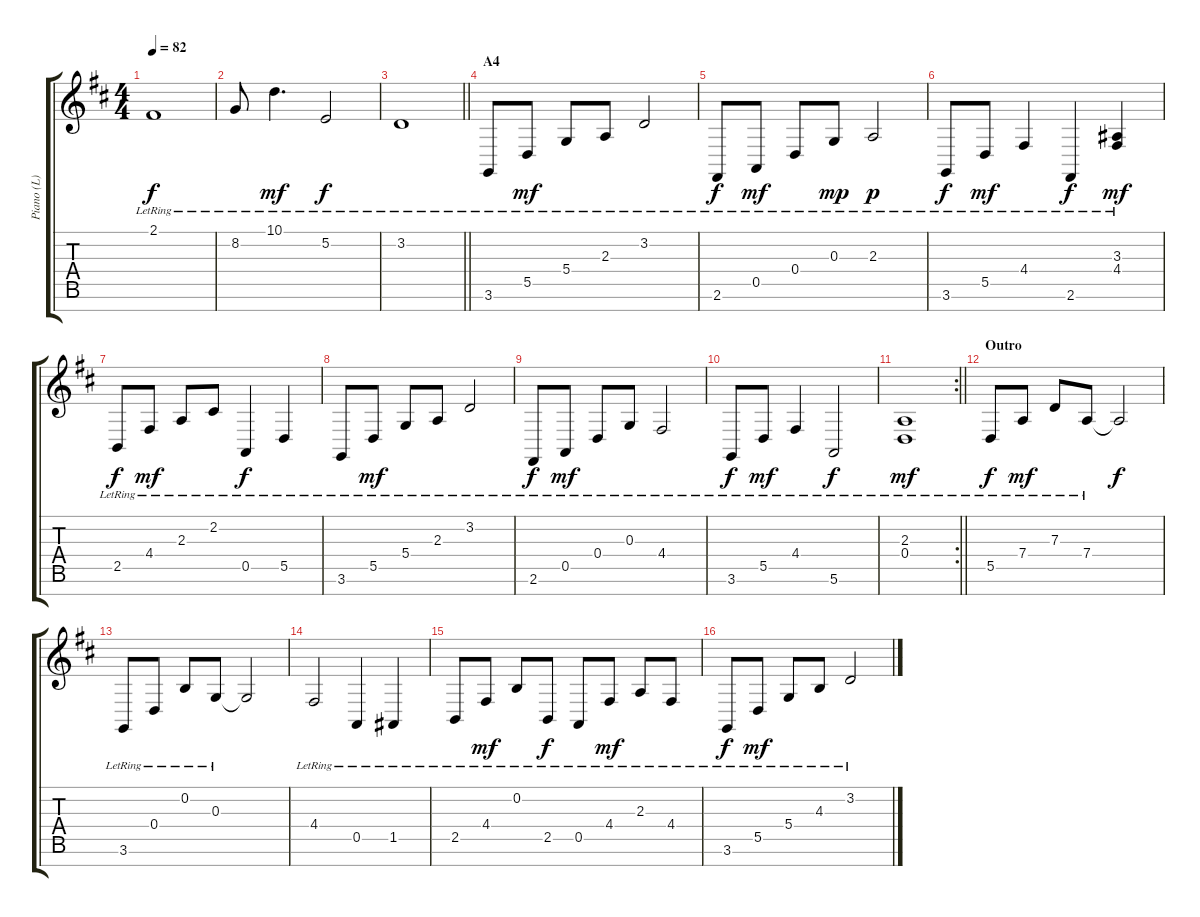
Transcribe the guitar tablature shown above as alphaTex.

\track ("Piano (L)" "Piano (L)") {instrument acousticgrandpiano}
\staff {score tabs}
\tuning (E4 B3 G3 D3 A2 E2 B1) {hide}
\ts (4 4)
\tempo 82
\clef g2
\ks d
2.1{lr}.1{dy f} |
8.2{lr}.8 10.1{lr}.4{d dy mf} 5.2{lr}.2{dy f} |
\barLineRight lightlight
3.2{lr}.1 |
\section ("" "A4")
3.6{lr}.8 5.5{lr}.8{dy mf} 5.4{lr}.8 2.3{lr}.8 3.2{lr}.2 |
2.6{lr}.8{dy f} 0.5{lr}.8{dy mf} 0.4{lr}.8 0.3{lr}.8{dy mp} 2.3{lr}.2{dy p} |
3.6{lr}.8{dy f} 5.5{lr}.8{dy mf} 4.4{lr}.4 2.6{lr}.4{dy f} (3.3{lr} 4.4{lr}).4{dy mf} |
2.5{lr}.8{dy f} 4.4{lr}.8{dy mf} 2.3{lr}.8 2.2{lr}.8 0.5{lr}.4{dy f} 5.5{lr}.4 |
3.6{lr}.8 5.5{lr}.8{dy mf} 5.4{lr}.8 2.3{lr}.8 3.2{lr}.2 |
2.6{lr}.8{dy f} 0.5{lr}.8{dy mf} 0.4{lr}.8 0.3{lr}.8 4.4{lr}.2 |
3.6{lr}.8{dy f} 5.5{lr}.8{dy mf} 4.4{lr}.4 5.6{lr}.2{dy f} |
\rc 2
\barLineRight lightlight
(2.3{lr} 0.4{lr}).1{dy mf} |
\section ("" "Outro")
5.5{lr}.8{dy f} 7.4{lr}.8{dy mf} 7.3{lr}.8 7.4{lr}.8 7.4{t}.2{dy f} |
3.6{lr}.8 0.4{lr}.8 0.2{lr}.8 0.3{lr}.8 0.3{t}.2 |
4.4{lr}.2 0.5{lr}.4 1.5{lr}.4 |
2.5{lr}.8 4.4{lr}.8{dy mf} 0.2{lr}.8 2.5{lr}.8{dy f} 0.5{lr}.8 4.4{lr}.8{dy mf} 2.3{lr}.8 4.4{lr}.8 |
3.6{lr}.8{dy f} 5.5{lr}.8{dy mf} 5.4{lr}.8 4.3{lr}.8 3.2{lr}.2
